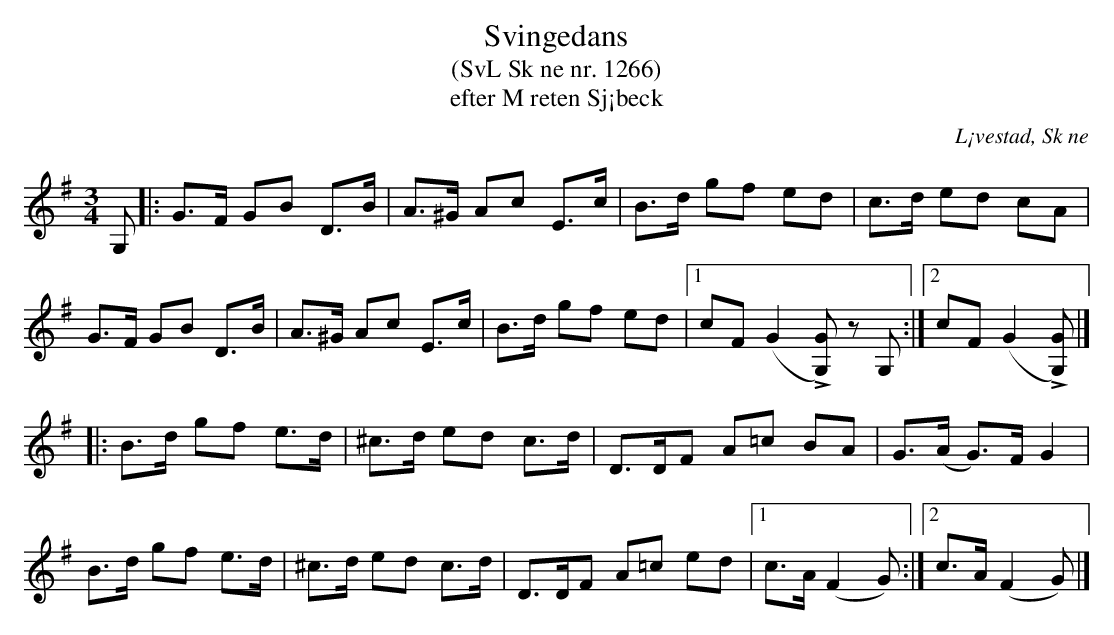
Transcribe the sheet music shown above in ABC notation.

X:1
T:Svingedans
T:(SvL Sk ne nr. 1266)
T:efter M reten Sj¡beck
O:L¡vestad, Sk ne
M:3/4
L:1/8
Q:1/4=108
K:G
G, |: G>F GB D>B | A>^G Ac E>c | B>d gf ed | c>d ed cA |
      G>F GB D>B | A>^G Ac E>c | B>d gf ed |1 cF (G2 L[GG,]) zG, :|2 cF (G2 L[GG,])  |]
|: B>d gf e>d | ^c>d ed c>d | D>DF A=c BA |G>(A G)>F G2 |
   B>d gf e>d | ^c>d ed c>d | D>DF A=c ed |1 c>A (F2 G) :|2 c>A (F2 G) |]
